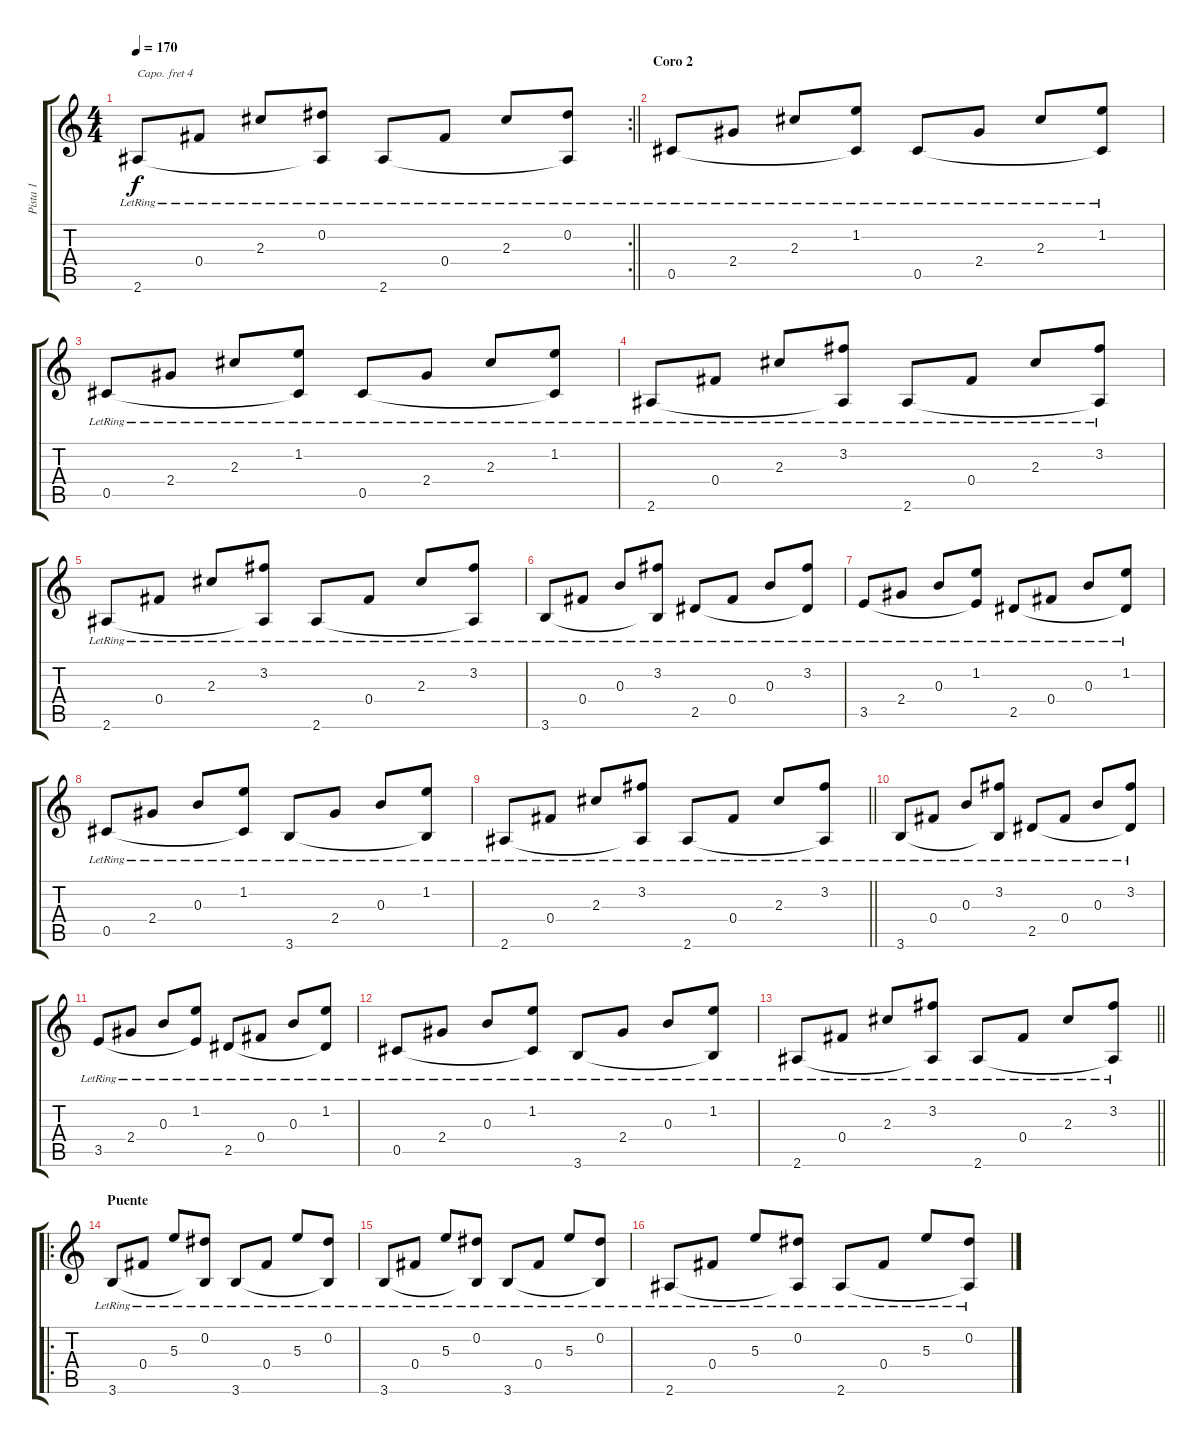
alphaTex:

\track ("Pista 1" "Pista 1") {instrument acousticguitarsteel}
\staff {score tabs}
\capo 4
\tuning (E4 B3 G3 D3 A2 E2) {hide}
\rc 2
\ts (4 4)
\tempo 170
\clef g2
\barLineRight lightlight
\ks c
2.6{lr}.8{dy f} 0.4{lr}.8 2.3{lr}.8 (0.2{lr} 2.6{t}).8 2.6{lr}.8 0.4{lr}.8 2.3{lr}.8 (0.2{lr} 2.6{t}).8 |
\section ("" "Coro 2")
0.5{lr}.8 2.4{lr}.8 2.3{lr}.8 (1.2{lr} 0.5{t}).8 0.5{lr}.8 2.4{lr}.8 2.3{lr}.8 (1.2{lr} 0.5{t}).8 |
0.5{lr}.8 2.4{lr}.8 2.3{lr}.8 (1.2{lr} 0.5{t}).8 0.5{lr}.8 2.4{lr}.8 2.3{lr}.8 (1.2{lr} 0.5{t}).8 |
2.6{lr}.8 0.4{lr}.8 2.3{lr}.8 (3.2{lr} 2.6{t}).8 2.6{lr}.8 0.4{lr}.8 2.3{lr}.8 (3.2{lr} 2.6{t}).8 |
2.6{lr}.8 0.4{lr}.8 2.3{lr}.8 (3.2{lr} 2.6{t}).8 2.6{lr}.8 0.4{lr}.8 2.3{lr}.8 (3.2{lr} 2.6{t}).8 |
3.6{lr}.8 0.4{lr}.8 0.3{lr}.8 (3.2{lr} 3.6{t}).8 2.5{lr}.8 0.4{lr}.8 0.3{lr}.8 (3.2{lr} 2.5{t}).8 |
3.5{lr}.8 2.4{lr}.8 0.3{lr}.8 (1.2{lr} 3.5{t}).8 2.5{lr}.8 0.4{lr}.8 0.3{lr}.8 (1.2{lr} 2.5{t}).8 |
0.5{lr}.8 2.4{lr}.8 0.3{lr}.8 (1.2{lr} 0.5{t}).8 3.6{lr}.8 2.4{lr}.8 0.3{lr}.8 (1.2{lr} 3.6{t}).8 |
\barLineRight lightlight
2.6{lr}.8 0.4{lr}.8 2.3{lr}.8 (3.2{lr} 2.6{t}).8 2.6{lr}.8 0.4{lr}.8 2.3{lr}.8 (3.2{lr} 2.6{t}).8 |
3.6{lr}.8 0.4{lr}.8 0.3{lr}.8 (3.2{lr} 3.6{t}).8 2.5{lr}.8 0.4{lr}.8 0.3{lr}.8 (3.2{lr} 2.5{t}).8 |
3.5{lr}.8 2.4{lr}.8 0.3{lr}.8 (1.2{lr} 3.5{t}).8 2.5{lr}.8 0.4{lr}.8 0.3{lr}.8 (1.2{lr} 2.5{t}).8 |
0.5{lr}.8 2.4{lr}.8 0.3{lr}.8 (1.2{lr} 0.5{t}).8 3.6{lr}.8 2.4{lr}.8 0.3{lr}.8 (1.2{lr} 3.6{t}).8 |
\barLineRight lightlight
2.6{lr}.8 0.4{lr}.8 2.3{lr}.8 (3.2{lr} 2.6{t}).8 2.6{lr}.8 0.4{lr}.8 2.3{lr}.8 (3.2{lr} 2.6{t}).8 |
\ro
\section ("" "Puente")
3.6{lr}.8 0.4{lr}.8 5.3{lr}.8 (0.2{lr} 3.6{t}).8 3.6{lr}.8 0.4{lr}.8 5.3{lr}.8 (0.2{lr} 3.6{t}).8 |
3.6{lr}.8 0.4{lr}.8 5.3{lr}.8 (0.2{lr} 3.6{t}).8 3.6{lr}.8 0.4{lr}.8 5.3{lr}.8 (0.2{lr} 3.6{t}).8 |
2.6{lr}.8 0.4{lr}.8 5.3{lr}.8 (0.2{lr} 2.6{t}).8 2.6{lr}.8 0.4{lr}.8 5.3{lr}.8 (0.2{lr} 2.6{t}).8
